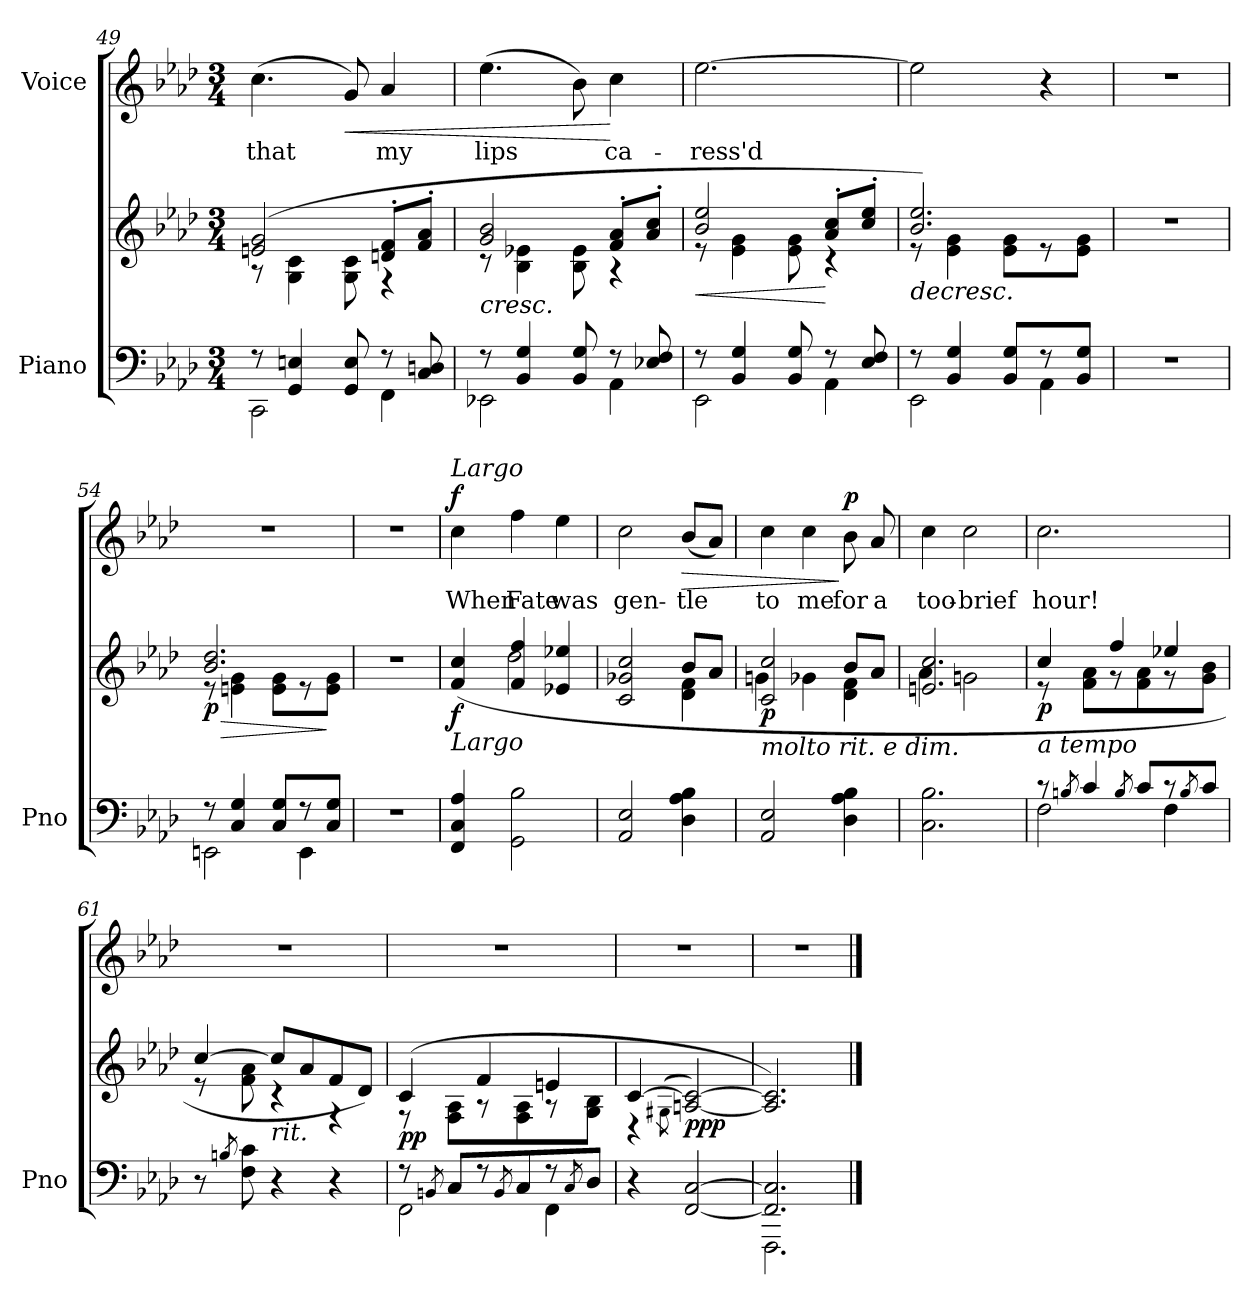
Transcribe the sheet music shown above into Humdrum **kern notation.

**kern	**kern	**dynam	**kern	**text	**dynam
*part2	*part2	*part2	*part1	*part1	*part1
*staff3	*staff2	*staff2/3	*staff1	*staff1	*staff1
*I"Piano	*	*	*I"Voice	*	*
*I'Pno	*	*	*	*	*
*clefF4	*clefG2	*	*clefG2	*	*
*k[b-e-a-d-]	*k[b-e-a-d-]	*	*k[b-e-a-d-]	*	*
*M3/4	*M3/4	*	*M3/4	*	*
=49	=49	=49	=49	=49	=49
*^	*^	*	*	*	*
!	!	!	!	!	!	!LO:LY:b	!
8r	2CC\	(>2en/ 2g/	8r	.	(>4.cc\	that	.
4GG/ 4En/	.	.	4G\ 4c\	.	.	.	.
!	!	!	!	!	!	!	!LO:HP:b
8GG/ 8E/	.	.	8G\ 8c\	.	8g/)	.	<
!	!	!	!	!	!	!LO:LY:b	!
8r	4FF\	8dn/' 8f/'L	4r	.	4a-/	my	.
8C/ 8Dn/	.	8f/' 8a-/'J	.	.	.	.	.
=50	=50	=50	=50	=50	=50	=50	=50
!	!	!	!	!LO:HP:b	!	!LO:LY:b	!
8r	2EE-X\	2g/ 2b-/	8r	<	(>4.ee-\	lips	.
4BB-/ 4G/	.	.	4B-\ 4e-X\	.	.	.	.
8BB-/ 8G/	.	.	8B-\ 8e-\	.	8b-\)	.	.
!	!	!	!	!	!	!LO:LY:b	!
8r	4AA-\	8f/' 8a-/'L	4r	.	4cc\	ca-	[
8E-X/ 8F/	.	8a-/' 8cc/'J	.	.	.	.	.
=51	=51	=51	=51	=51	=51	=51	=51
!	!	!	!	!LO:HP:b	!	!LO:LY:b	!
8r	2EE-\	2b-/ 2ee-/	8r	<	[2.ee-\	-ress'd	.
4BB-/ 4G/	.	.	4e-\ 4g\	.	.	.	.
8BB-/ 8G/	.	.	8e-\ 8g\	.	.	.	.
8r	4AA-\	8a-/' 8cc/'L	4r	[	.	.	.
8E-/ 8F/	.	8cc/' 8ee-/'J	.	.	.	.	.
=52	=52	=52	=52	=52	=52	=52	=52
!	!	!	!	!LO:HP:b	!	!	!
8r	2EE-\	2.b-/ 2.ee-/)	8r	>	2ee-\]	.	.
4BB-/ 4G/	.	.	4e-\ 4g\	.	.	.	.
8BB-/ 8G/L	.	.	8e-\ 8g\L	.	.	.	.
8r	4AA-\	.	8r	.	4r	.	.
8BB-/ 8G/J	.	.	8e-\ 8g\J	[	.	.	.
*v	*v	*	*	*	*	*	*
*	*v	*v	*	*	*	*
=53	=53	=53	=53	=53	=53
2.r	2.r	.	2.r	.	.
!!LO:LB:g=z
=54	=54	=54	=54	=54	=54
*^	*	*	*	*	*
!	!	!	!LO:HP:b	!	!	!
*	*	*^	*	*	*	*
!	!	!	!	!LO:DY:n=1:b	!	!	!
8r	2EEn\	(>2.b-/ 2.dd-/	8r	> p	2.r	.	.
4C/ 4G/	.	.	4en\ 4g\	.	.	.	.
8C/ 8G/L	.	.	8e\ 8g\L	.	.	.	.
8r	4EE\	.	8r	.	.	.	.
8C/ 8G/J	.	.	8e\ 8g\J	]	.	.	.
*v	*v	*	*	*	*	*	*
*	*v	*v	*	*	*	*
=55	=55	=55	=55	=55	=55
2.r	2.r)	.	2.r	.	.
=56	=56	=56	=56	=56	=56
*	*^	*	*	*	*
!	!	!	!	!LO:TX:a:i:t=Largo	!	!
!	!LO:TX:b:i:t=Largo	!	!	!	!	!
!	!	!	!LO:DY:b	!	!LO:LY:b	!LO:DY:a
4FF/ 4C/ 4A-/	(>4f/ 4cc/	4ryy	f	4cc\	When	f
!	!	!	!	!	!LO:LY:b	!
2GG\ 2B-\	4f/ 4ff/	2dd-\	.	4ff\	Fate	.
!	!	!	!	!	!LO:LY:b	!
.	4e-X/ 4ee-X/	.	.	4ee-\	was	.
=57	=57	=57	=57	=57	=57	=57
!	!	!	!	!	!LO:LY:b	!
2AA-/ 2E-/	2c/ 2g-X/ 2cc/	2ryy	.	2cc\	gen-	.
!	!	!	!	!	!LO:LY:b	!LO:HP:b
4D-\ 4A-\ 4B-\	8b-/L	4d-\ 4f\	.	(<8b-/L	-tle	>
.	8a-/J	.	.	8a-/J)	.	.
=58	=58	=58	=58	=58	=58	=58
!	!LO:TX:b:i:t=molto rit. e dim.	!	!	!	!	!
!	!	!	!LO:DY:b	!	!LO:LY:b	!
2AA-/ 2E-/	2c/ 2cc/	4gn\	p	4cc\	to	.
!	!	!	!	!	!LO:LY:b	!
.	.	4g-X\	.	4cc\	me	.
!	!	!	!	!	!LO:LY:b	!LO:DY:n=1:a
4D-\ 4A-\ 4B-\	8b-/L	4d-\ 4f\	.	8b-\	for	] p
!	!	!	!	!	!LO:LY:b	!
.	8a-/J	.	.	8a-/	a	.
=59	=59	=59	=59	=59	=59	=59
!	!	!	!	!	!LO:LY:b	!
2.C\ 2.B-\	2.en/ 2.cc/	4a-\	.	4cc\	too-	.
!	!	!	!	!	!LO:LY:b	!
.	.	2gn\	.	2cc\	-brief	.
!!LO:LB:g=z
=60	=60	=60	=60	=60	=60	=60
*^	*	*	*	*	*	*
!	!	!LO:TX:b:i:t=a tempo	!	!	!	!	!
!	!	!	!	!LO:DY:b	!	!LO:LY:b	!
8r	2F\	4cc/	8r	p	2.cc\	hour!	.
8qBn/	.	.	.	.	.	.	.
4c/	.	.	8f\ 8a-\L	.	.	.	.
.	.	4ff/	8r	.	.	.	.
8qB/	.	.	.	.	.	.	.
8c/L	.	.	8f\ 8a-\	.	.	.	.
8r	4F\	4ee-X/	8r	.	.	.	.
8qB/	.	.	.	.	.	.	.
8c/J	.	.	8g\ 8b-\J	.	.	.	.
*v	*v	*	*	*	*	*	*
=61	=61	=61	=61	=61	=61	=61
8r	[4cc/	8r	.	2.r	.	.
8qBn/	.	.	.	.	.	.
8F\ 8c\	.	8f\ 8a-\	.	.	.	.
!	!LO:TX:b:i:t=rit.	!	!	!	!	!
4r	8cc/L]	4r	.	.	.	.
.	8a-/	.	.	.	.	.
4r	8f/	4r	.	.	.	.
.	8d-/J)	.	.	.	.	.
=62	=62	=62	=62	=62	=62	=62
*^	*	*	*	*	*	*
!	!	!	!	!LO:DY:b	!	!	!
8r	2FF\	(>4c/	8r	pp	2.r	.	.
8qBBn/	.	.	.	.	.	.	.
8C/L	.	.	8F\ 8A-\L	.	.	.	.
8r	.	4f/	8r	.	.	.	.
8qBB/	.	.	.	.	.	.	.
8C/	.	.	8F\ 8A-\	.	.	.	.
8r	4FF\	4en/	8r	.	.	.	.
8qC/	.	.	.	.	.	.	.
8D-/J	.	.	8G\ 8B-\J	]	.	.	.
*v	*v	*	*	*	*	*	*
=63	=63	=63	=63	=63	=63	=63
4r	[4c/	4r	.	2.r	.	.
.	(<8qG#X\	.	.	.	.	.
!	!	!	!LO:DY:b	!	!	!
[2FF/ [2C/	[2An/ 2c/_)	2ryy	ppp	.	.	.
*	*v	*v	*	*	*	*
=64	=64	=64	=64	=64	=64
*^	*	*	*	*	*
2.FF/] 2.C/]	2.FFF\	2.A/] 2.c/])	.	2.r	.	.
*v	*v	*	*	*	*	*
==	==	==	==	==	==
*-	*-	*-	*-	*-	*-
